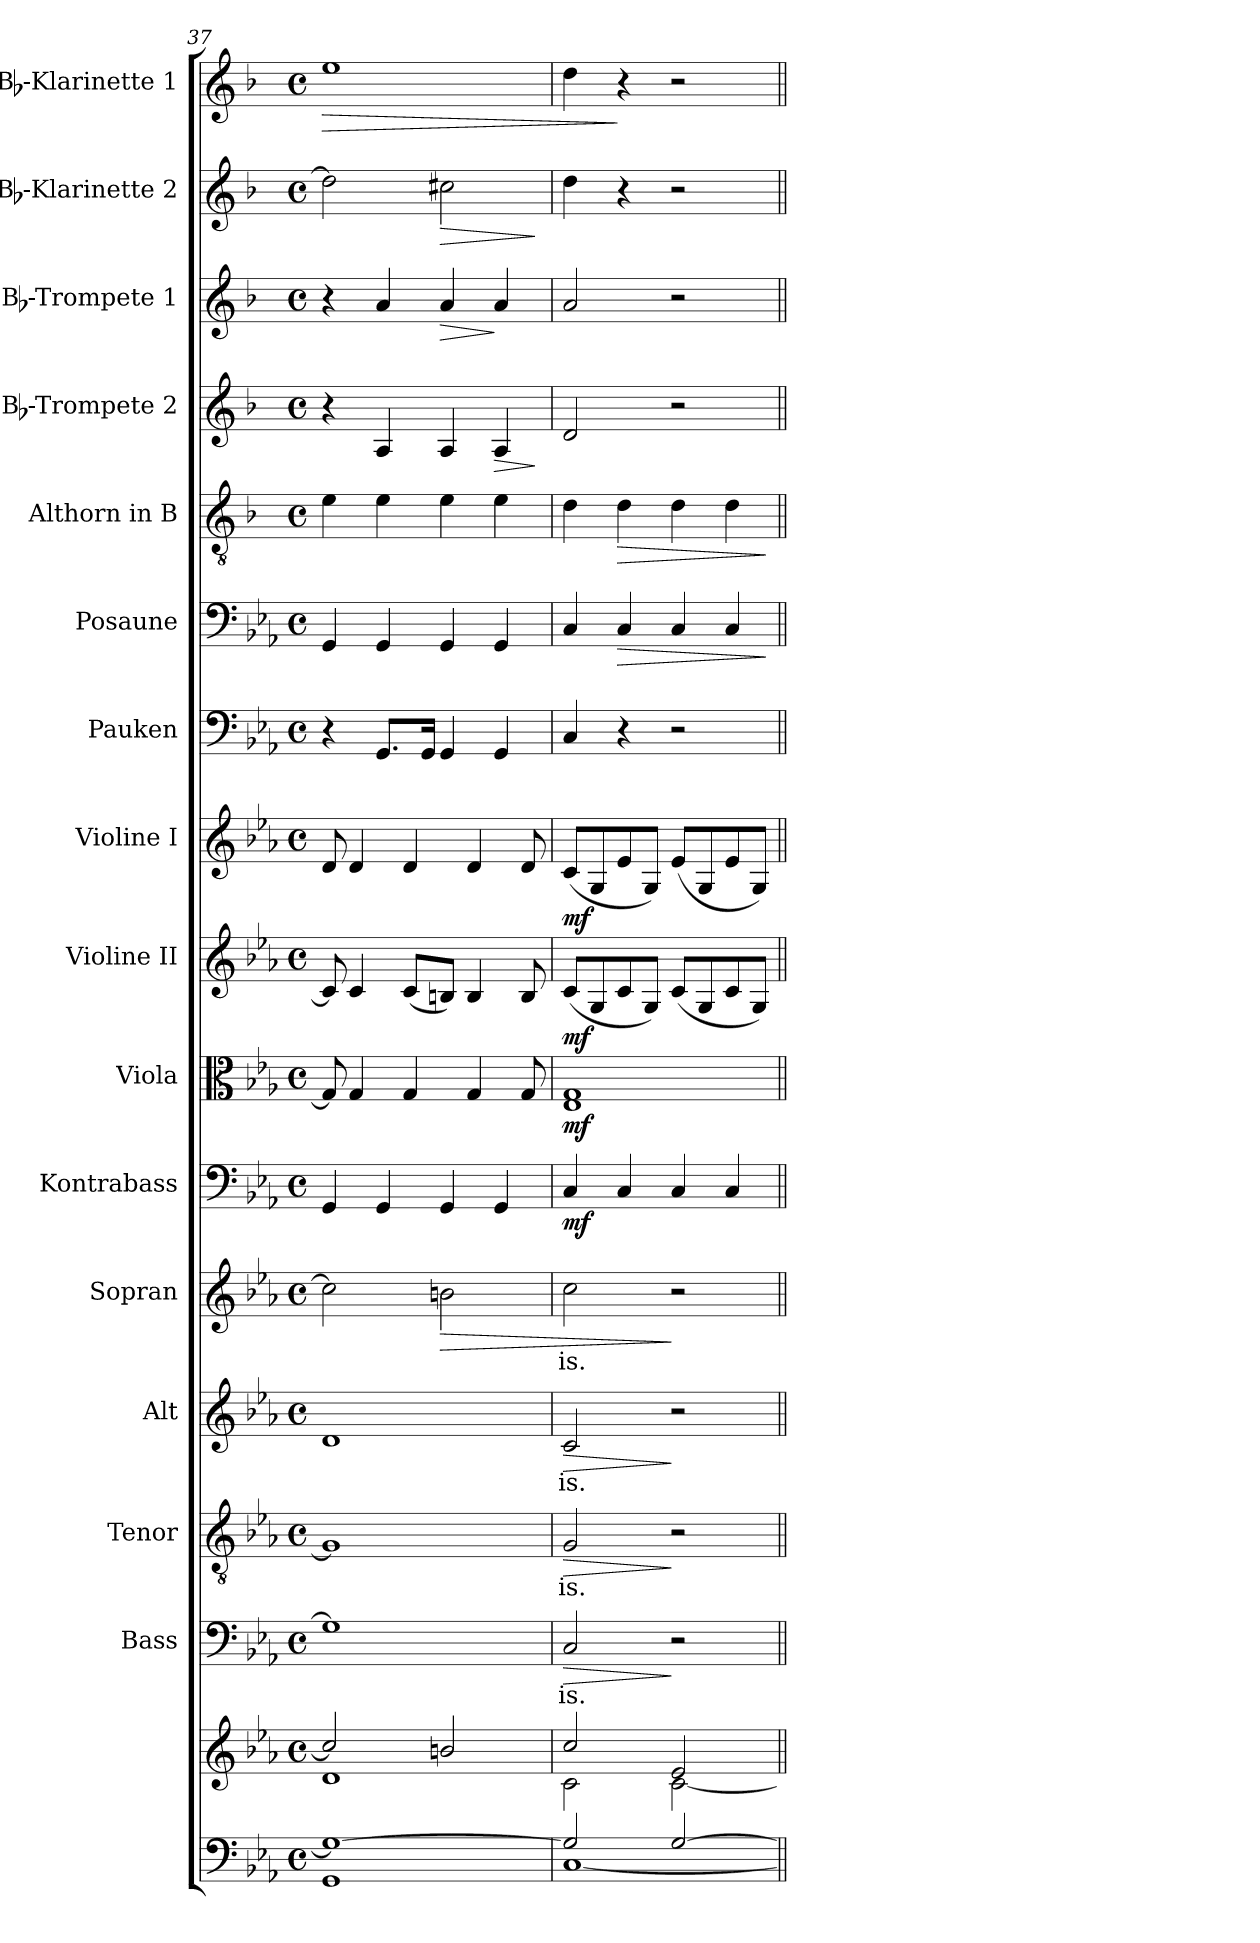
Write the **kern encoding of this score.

**kern	**kern	**kern	**text	**dynam	**kern	**text	**dynam	**kern	**text	**dynam	**kern	**text	**dynam	**kern	**dynam	**kern	**dynam	**kern	**dynam	**kern	**dynam	**kern	**kern	**dynam	**kern	**dynam	**kern	**dynam	**kern	**dynam	**kern	**dynam	**kern	**dynam
*part16	*part16	*part15	*part15	*part15	*part14	*part14	*part14	*part13	*part13	*part13	*part12	*part12	*part12	*part11	*part11	*part10	*part10	*part9	*part9	*part8	*part8	*part7	*part6	*part6	*part5	*part5	*part4	*part4	*part3	*part3	*part2	*part2	*part1	*part1
*staff17	*staff16	*staff15	*staff15	*staff15	*staff14	*staff14	*staff14	*staff13	*staff13	*staff13	*staff12	*staff12	*staff12	*staff11	*staff11	*staff10	*staff10	*staff9	*staff9	*staff8	*staff8	*staff7	*staff6	*staff6	*staff5	*staff5	*staff4	*staff4	*staff3	*staff3	*staff2	*staff2	*staff1	*staff1
*	*	*I"Bass	*	*	*I"Tenor	*	*	*I"Alt	*	*	*I"Sopran	*	*	*I"Kontrabass	*	*I"Viola	*	*I"Violine II	*	*I"Violine I	*	*I"Pauken	*I"Posaune	*	*I"Althorn in B	*	*I"Bb-Trompete 2	*	*I"Bb-Trompete 1	*	*I"Bb-Klarinette 2	*	*I"Bb-Klarinette 1	*
*	*	*I'B.	*	*	*I'T.	*	*	*I'A.	*	*	*I'S.	*	*	*I'Kb.	*	*I'Vla.	*	*I'Vl. II	*	*I'Vl. I	*	*I'Pk.	*I'Pos.	*	*	*	*I'Bb Trp. 2	*	*I'Bb Trp. 1	*	*I'Bb Kl. 2	*	*I'Bb Kl. 1	*
*clefF4	*clefG2	*clefF4	*	*	*clefGv2	*	*	*clefG2	*	*	*clefG2	*	*	*clefF4	*	*clefC3	*	*clefG2	*	*clefG2	*	*clefF4	*clefF4	*	*clefGv2	*	*clefG2	*	*clefG2	*	*clefG2	*	*clefG2	*
*	*	*	*	*	*	*	*	*	*	*	*	*	*	*ITrd7c12	*	*	*	*	*	*	*	*	*	*	*ITrd1c2	*	*ITrd1c2	*	*ITrd1c2	*	*ITrd1c2	*	*ITrd1c2	*
*k[b-e-a-]	*k[b-e-a-]	*k[b-e-a-]	*	*	*k[b-e-a-]	*	*	*k[b-e-a-]	*	*	*k[b-e-a-]	*	*	*k[b-e-a-]	*	*k[b-e-a-]	*	*k[b-e-a-]	*	*k[b-e-a-]	*	*k[b-e-a-]	*k[b-e-a-]	*	*k[b-e-a-]	*	*k[b-e-a-]	*	*k[b-e-a-]	*	*k[b-e-a-]	*	*k[b-e-a-]	*
*E-:	*E-:	*E-:	*	*	*E-:	*	*	*E-:	*	*	*E-:	*	*	*E-:	*	*E-:	*	*E-:	*	*E-:	*	*E-:	*E-:	*	*E-:	*	*E-:	*	*E-:	*	*E-:	*	*E-:	*
*M4/4	*M4/4	*M4/4	*	*	*M4/4	*	*	*M4/4	*	*	*M4/4	*	*	*M4/4	*	*M4/4	*	*M4/4	*	*M4/4	*	*M4/4	*M4/4	*	*M4/4	*	*M4/4	*	*M4/4	*	*M4/4	*	*M4/4	*
*met(c)	*met(c)	*met(c)	*	*	*met(c)	*	*	*met(c)	*	*	*met(c)	*	*	*met(c)	*	*met(c)	*	*met(c)	*	*met(c)	*	*met(c)	*met(c)	*	*met(c)	*	*met(c)	*	*met(c)	*	*met(c)	*	*met(c)	*
=37	=37	=37	=37	=37	=37	=37	=37	=37	=37	=37	=37	=37	=37	=37	=37	=37	=37	=37	=37	=37	=37	=37	=37	=37	=37	=37	=37	=37	=37	=37	=37	=37	=37	=37
*^	*^	*	*	*	*	*	*	*	*	*	*	*	*	*	*	*	*	*	*	*	*	*	*	*	*	*	*	*	*	*	*	*	*	*
!	!	!	!	!	!	!	!	!	!	!	!	!	!	!	!	!	!	!	!	!	!	!	!	!	!	!	!	!	!	!	!	!	!	!	!	!LO:HP:b
1G_	1GG	2cc/]	1d	1G]	.	.	1G]	.	.	1d	.	.	2cc\]	.	.	4GGG/	.	8G/]	.	8c/]	.	8d/	.	4r	4GG/	.	4d\	.	4r	.	4r	.	2cc\]	.	1dd	>
.	.	.	.	.	.	.	.	.	.	.	.	.	.	.	.	.	.	4G/	.	4c/	.	4d/	.	.	.	.	.	.	.	.	.	.	.	.	.	.
.	.	.	.	.	.	.	.	.	.	.	.	.	.	.	.	4GGG/	.	.	.	.	.	.	.	8.GG/L	4GG/	.	4d\	.	4G/	.	4g/	.	.	.	.	.
.	.	.	.	.	.	.	.	.	.	.	.	.	.	.	.	.	.	4G/	.	(<8c/L	.	4d/	.	.	.	.	.	.	.	.	.	.	.	.	.	.
.	.	.	.	.	.	.	.	.	.	.	.	.	.	.	.	.	.	.	.	.	.	.	.	16GG/Jk	.	.	.	.	.	.	.	.	.	.	.	.
!	!	!	!	!	!	!	!	!	!	!	!	!	!	!	!LO:HP:b	!	!	!	!	!	!	!	!	!	!	!	!	!	!	!	!	!LO:HP:b	!	!LO:HP:b	!	!
.	.	2bn/	.	.	.	.	.	.	.	.	.	.	2bn\	.	>	4GGG/	.	.	.	8Bn/J)	.	.	.	4GG/	4GG/	.	4d\	.	4G/	.	4g/	>	2bn\	>	.	.
.	.	.	.	.	.	.	.	.	.	.	.	.	.	.	.	.	.	4G/	.	4B/	.	4d/	.	.	.	.	.	.	.	.	.	.	.	.	.	.
!	!	!	!	!	!	!	!	!	!	!	!	!	!	!	!	!	!	!	!	!	!	!	!	!	!	!	!	!	!	!LO:HP:b	!	!	!	!	!	!
.	.	.	.	.	.	.	.	.	.	.	.	.	.	.	.	4GGG/	.	.	.	.	.	.	.	4GG/	4GG/	.	4d\	.	4G/	>	4g/	]	.	.	.	.
.	.	.	.	.	.	.	.	.	.	.	.	.	.	.	.	.	.	8G/	.	8B/	.	8d/	.	.	.	.	.	.	.	.	.	.	.	.	.	.
*v	*v	*	*	*	*	*	*	*	*	*	*	*	*	*	*	*	*	*	*	*	*	*	*	*	*	*	*	*	*	*	*	*	*	*	*	*
*	*v	*v	*	*	*	*	*	*	*	*	*	*	*	*	*	*	*	*	*	*	*	*	*	*	*	*	*	*	*	*	*	*	*	*	*
.	.	.	.	.	.	.	.	.	.	.	.	.	.	.	.	.	.	.	.	.	.	.	.	.	.	.	.	]	.	.	.	]	.	.
!!LO:PB:g=z
=38	=38	=38	=38	=38	=38	=38	=38	=38	=38	=38	=38	=38	=38	=38	=38	=38	=38	=38	=38	=38	=38	=38	=38	=38	=38	=38	=38	=38	=38	=38	=38	=38	=38	=38
*^	*^	*	*	*	*	*	*	*	*	*	*	*	*	*	*	*	*	*	*	*	*	*	*	*	*	*	*	*	*	*	*	*	*	*
!	!	!	!	!	!LO:LY:b	!LO:HP:b	!	!LO:LY:b	!LO:HP:b	!	!LO:LY:b	!LO:HP:b	!	!LO:LY:b	!	!	!LO:DY:b	!	!LO:DY:b	!	!LO:DY:b	!	!LO:DY:b	!	!	!	!	!	!	!	!	!	!	!	!	!
2G/]	[<1C	2cc/	2c\	2C/	-is.	>	2G/	-is.	>	2c/	-is.	>	2cc\	-is.	.	4CC/	mf	1E- 1G	mf	(<8c/L	mf	(<8c/L	mf	4C/	4C/	.	4c\	.	2c/	.	2g/	.	4cc\	.	4cc\	.
.	.	.	.	.	.	.	.	.	.	.	.	.	.	.	.	.	.	.	.	8G/	.	8G/	.	.	.	.	.	.	.	.	.	.	.	.	.	.
!	!	!	!	!	!	!	!	!	!	!	!	!	!	!	!	!	!	!	!	!	!	!	!	!	!	!LO:HP:b	!	!LO:HP:b	!	!	!	!	!	!	!	!
.	.	.	.	.	.	.	.	.	.	.	.	.	.	.	.	4CC/	.	.	.	8c/	.	8e-/	.	4r	4C/	>	4c\	>	.	.	.	.	4r	.	4r	]
.	.	.	.	.	.	.	.	.	.	.	.	.	.	.	.	.	.	.	.	8G/J)	.	8G/J)	.	.	.	.	.	.	.	.	.	.	.	.	.	.
[>2G/	.	2e-/	[<2c\	2r	.	]	2r	.	]	2r	.	]	2r	.	]	4CC/	.	.	.	(<8c/L	.	(<8e-/L	.	2r	4C/	.	4c\	.	2r	.	2r	.	2r	.	2r	.
.	.	.	.	.	.	.	.	.	.	.	.	.	.	.	.	.	.	.	.	8G/	.	8G/	.	.	.	.	.	.	.	.	.	.	.	.	.	.
.	.	.	.	.	.	.	.	.	.	.	.	.	.	.	.	4CC/	.	.	.	8c/	.	8e-/	.	.	4C/	.	4c\	.	.	.	.	.	.	.	.	.
.	.	.	.	.	.	.	.	.	.	.	.	.	.	.	.	.	.	.	.	8G/J)	.	8G/J)	.	.	.	.	.	.	.	.	.	.	.	.	.	.
*v	*v	*	*	*	*	*	*	*	*	*	*	*	*	*	*	*	*	*	*	*	*	*	*	*	*	*	*	*	*	*	*	*	*	*	*	*
*	*v	*v	*	*	*	*	*	*	*	*	*	*	*	*	*	*	*	*	*	*	*	*	*	*	*	*	*	*	*	*	*	*	*	*	*
.	.	.	.	.	.	.	.	.	.	.	.	.	.	.	.	.	.	.	.	.	.	.	.	]	.	]	.	.	.	.	.	.	.	.
=||	=||	=||	=||	=||	=||	=||	=||	=||	=||	=||	=||	=||	=||	=||	=||	=||	=||	=||	=||	=||	=||	=||	=||	=||	=||	=||	=||	=||	=||	=||	=||	=||	=||	=||
*-	*-	*-	*-	*-	*-	*-	*-	*-	*-	*-	*-	*-	*-	*-	*-	*-	*-	*-	*-	*-	*-	*-	*-	*-	*-	*-	*-	*-	*-	*-	*-	*-	*-	*-
